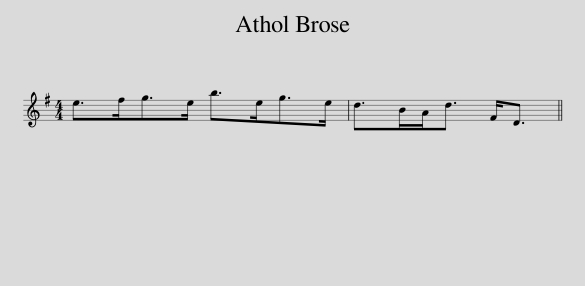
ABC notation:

X:1
L:1/8
M:4/4
I:linebreak $
K:Emin
V:1 treble
V:1
 e>fg>e b>eg>e | d>BA<d F<D || %2
